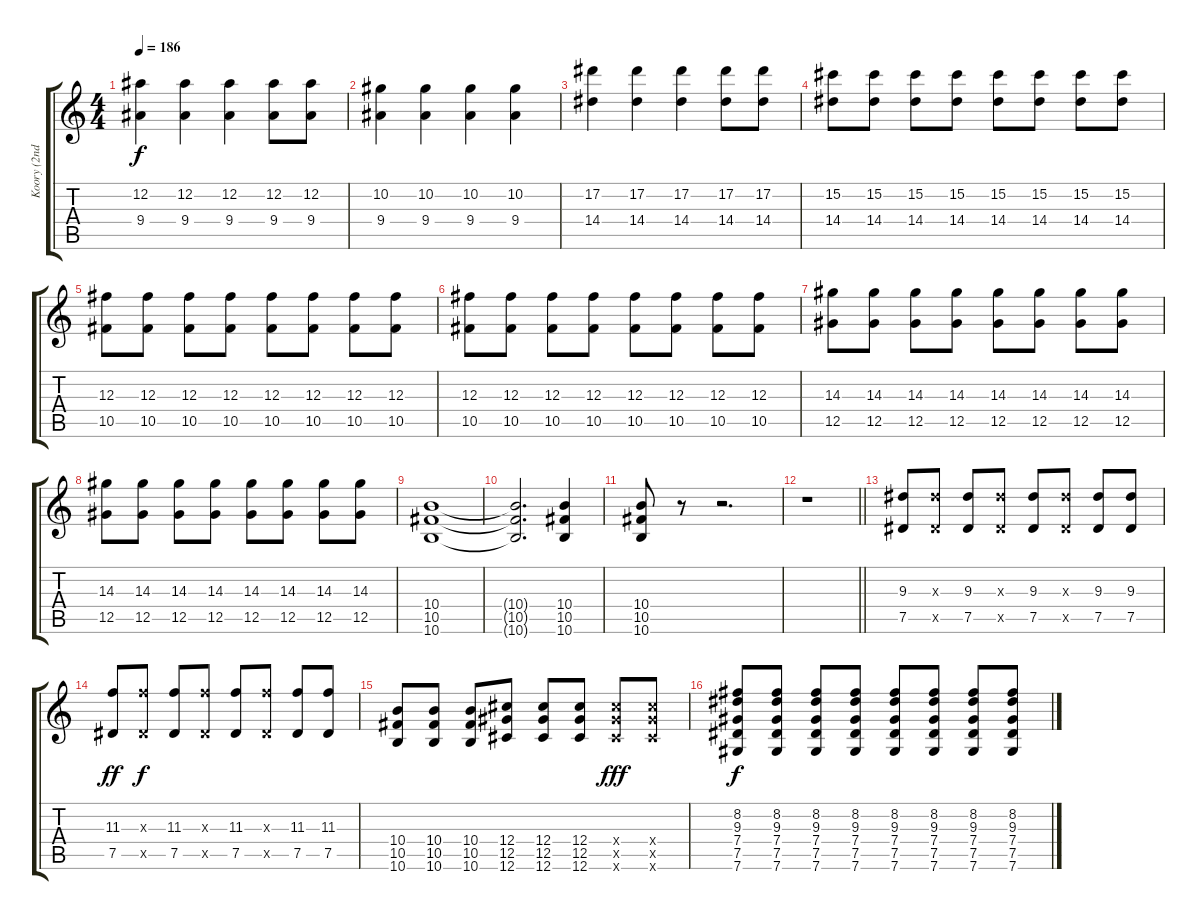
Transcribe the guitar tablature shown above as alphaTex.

\track ("Koory (2nd Guitar)" "Koory (2nd") {instrument distortionguitar}
\staff {score tabs}
\tuning (Eb4 Bb3 Gb3 Db3 Ab2 Db2) {hide}
\ts (4 4)
\tempo 186
\clef g2
\ks c
(12.2 9.4).4{dy f} (12.2 9.4).4 (12.2 9.4).4 (12.2 9.4).8 (12.2 9.4).8 |
(10.2 9.4).4 (10.2 9.4).4 (10.2 9.4).4 (10.2 9.4).4 |
(17.2 14.4).4 (17.2 14.4).4 (17.2 14.4).4 (17.2 14.4).8 (17.2 14.4).8 |
(15.2 14.4).8 (15.2 14.4).8 (15.2 14.4).8 (15.2 14.4).8 (15.2 14.4).8 (15.2 14.4).8 (15.2 14.4).8 (15.2 14.4).8 |
(12.3 10.5).8 (12.3 10.5).8 (12.3 10.5).8 (12.3 10.5).8 (12.3 10.5).8 (12.3 10.5).8 (12.3 10.5).8 (12.3 10.5).8 |
(12.3 10.5).8 (12.3 10.5).8 (12.3 10.5).8 (12.3 10.5).8 (12.3 10.5).8 (12.3 10.5).8 (12.3 10.5).8 (12.3 10.5).8 |
(14.3 12.5).8 (14.3 12.5).8 (14.3 12.5).8 (14.3 12.5).8 (14.3 12.5).8 (14.3 12.5).8 (14.3 12.5).8 (14.3 12.5).8 |
(14.3 12.5).8 (14.3 12.5).8 (14.3 12.5).8 (14.3 12.5).8 (14.3 12.5).8 (14.3 12.5).8 (14.3 12.5).8 (14.3 12.5).8 |
(10.4 10.5 10.6).1 |
(10.4{t} 10.5{t} 10.6{t}).2{d} (10.4 10.5 10.6).4 |
(10.4 10.5 10.6).8 r.8 r.2{d} |
\barLineRight lightlight
r.1 |
(9.3 7.5).8 (9.3{x} 7.5{x}).8 (9.3 7.5).8 (9.3{x} 7.5{x}).8 (9.3 7.5).8 (9.3{x} 7.5{x}).8 (9.3 7.5).8 (9.3 7.5).8 |
(11.3 7.5).8{dy ff} (11.3{x} 7.5{x}).8{dy f} (11.3 7.5).8 (11.3{x} 7.5{x}).8 (11.3 7.5).8 (11.3{x} 7.5{x}).8 (11.3 7.5).8 (11.3 7.5).8 |
(10.4 10.5 10.6).8 (10.4 10.5 10.6).8 (10.4 10.5 10.6).8 (12.4 12.5 12.6).8 (12.4 12.5 12.6).8 (12.4 12.5 12.6).8 (12.4{x} 12.5{x} 12.6{x}).8{dy fff} (12.4{x} 12.5{x} 12.6{x}).8 |
(8.2 9.3 7.4 7.5 7.6).8{dy f} (8.2 9.3 7.4 7.5 7.6).8 (8.2 9.3 7.4 7.5 7.6).8 (8.2 9.3 7.4 7.5 7.6).8 (8.2 9.3 7.4 7.5 7.6).8 (8.2 9.3 7.4 7.5 7.6).8 (8.2 9.3 7.4 7.5 7.6).8 (8.2 9.3 7.4 7.5 7.6).8
